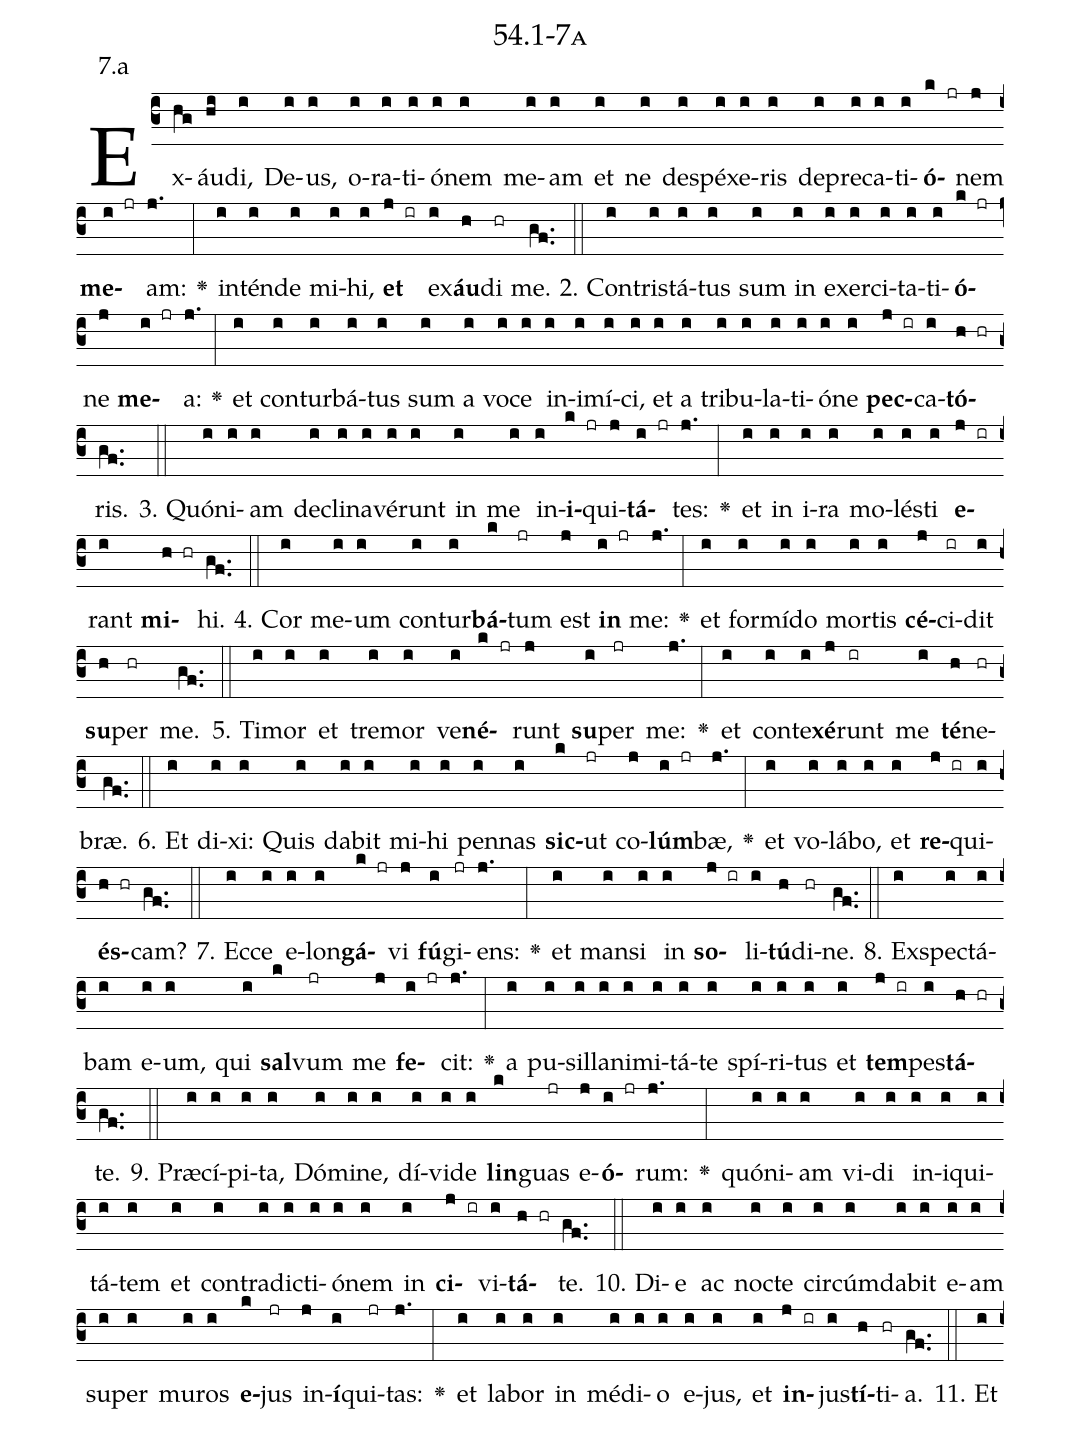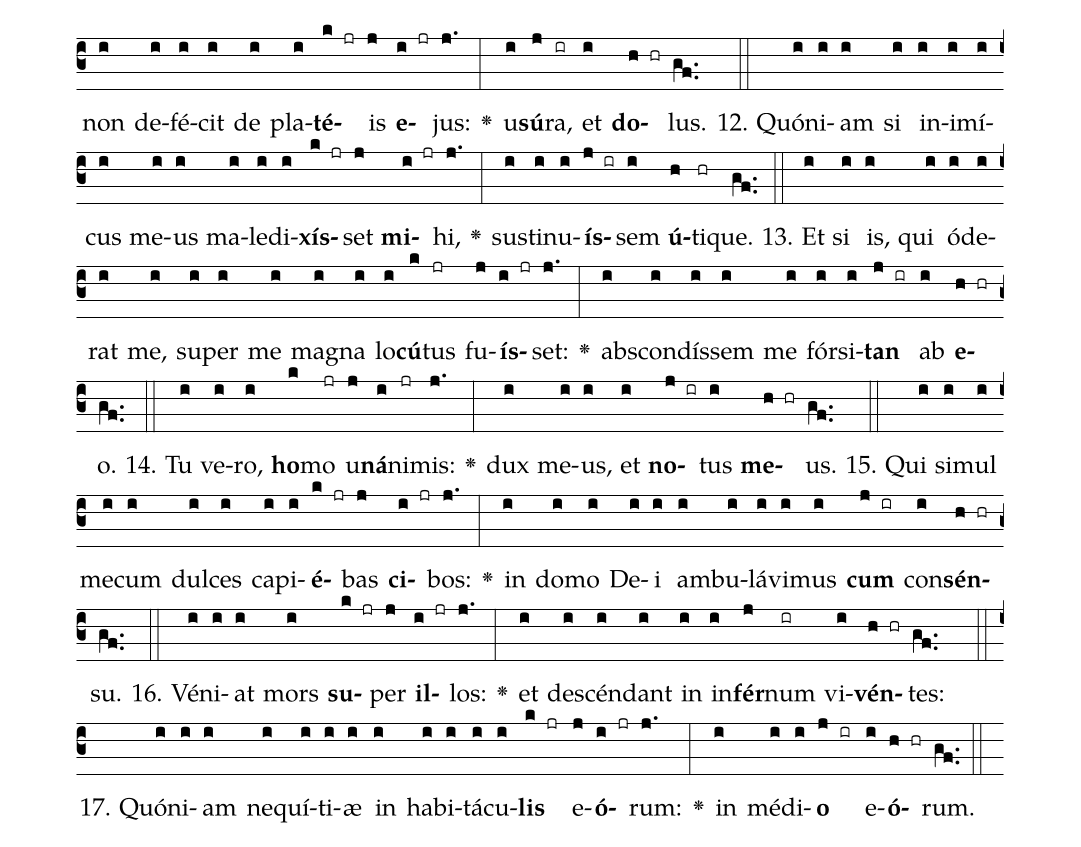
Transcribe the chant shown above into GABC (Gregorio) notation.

name: 54.1-7a;
annotation: 7.a;
%%
(c3)Ex(hg)áu(hi)di,(i) De(i)us,(i) o(i)ra(i)ti(i)ó(i)nem(i) me(i)am(i) et(i) ne(i) de(i)spé(i)xe(i)ris(i) de(i)pre(i)ca(i)ti(i)<b>ó</b>(k jr)nem(j) <b>me</b>(i jr)am:(j.) <v>\greheightstar</v>(:) in(i)tén(i)de(i) mi(i)hi,(i) <b>et</b>(j ir) ex(i)<b>áu</b>(h)di(hr) me.(gf..) (::)
2. Con(i)tris(i)tá(i)tus(i) sum(i) in(i) ex(i)er(i)ci(i)ta(i)ti(i)<b>ó</b>(k jr)ne(j) <b>me</b>(i jr)a:(j.) <v>\greheightstar</v>(:) et(i) con(i)tur(i)bá(i)tus(i) sum(i) a(i) vo(i)ce(i) in(i)i(i)mí(i)ci,(i) et(i) a(i) tri(i)bu(i)la(i)ti(i)ó(i)ne(i) <b>pec</b>(j ir)ca(i)<b>tó</b>(h hr)ris.(gf..) (::)
3. Quón(i)i(i)am(i) de(i)cli(i)na(i)vé(i)runt(i) in(i) me(i) in(i)<b>i</b>(k jr)qui(j)<b>tá</b>(i jr)tes:(j.) <v>\greheightstar</v>(:) et(i) in(i) i(i)ra(i) mo(i)lés(i)ti(i) <b>e</b>(j ir)rant(i) <b>mi</b>(h hr)hi.(gf..) (::)
4. Cor(i) me(i)um(i) con(i)tur(i)<b>bá</b>(k)tum(jr) est(j) <b>in</b>(i jr) me:(j.) <v>\greheightstar</v>(:) et(i) for(i)mí(i)do(i) mor(i)tis(i) <b>cé</b>(j)ci(ir)dit(i) <b>su</b>(h)per(hr) me.(gf..) (::)
5. Ti(i)mor(i) et(i) tre(i)mor(i) ve(i)<b>né</b>(k jr)runt(j) <b>su</b>(i)per(jr) me:(j.) <v>\greheightstar</v>(:) et(i) con(i)te(i)<b>xé</b>(j)runt(ir) me(i) <b>té</b>(h)ne(hr)bræ.(gf..) (::)
6. Et(i) di(i)xi:(i) Quis(i) da(i)bit(i) mi(i)hi(i) pen(i)nas(i) <b>sic</b>(k)ut(jr) co(j)<b>lúm</b>(i jr)bæ,(j.) <v>\greheightstar</v>(:) et(i) vo(i)lá(i)bo,(i) et(i) <b>re</b>(j ir)qui(i)<b>és</b>(h hr)cam?(gf..) (::)
7. Ec(i)ce(i) e(i)lon(i)<b>gá</b>(k jr)vi(j) <b>fú</b>(i)gi(jr)ens:(j.) <v>\greheightstar</v>(:) et(i) man(i)si(i) in(i) <b>so</b>(j ir)li(i)<b>tú</b>(h)di(hr)ne.(gf..) (::)
8. Ex(i)spec(i)tá(i)bam(i) e(i)um,(i) qui(i) <b>sal</b>(k)vum(jr) me(j) <b>fe</b>(i jr)cit:(j.) <v>\greheightstar</v>(:) a(i) pu(i)sil(i)la(i)ni(i)mi(i)tá(i)te(i) spí(i)ri(i)tus(i) et(i) <b>tem</b>(j ir)pes(i)<b>tá</b>(h hr)te.(gf..) (::)
9. Præ(i)cí(i)pi(i)ta,(i) Dó(i)mi(i)ne,(i) dí(i)vi(i)de(i) <b>lin</b>(k)guas(jr) e(j)<b>ó</b>(i jr)rum:(j.) <v>\greheightstar</v>(:) quón(i)i(i)am(i) vi(i)di(i) in(i)i(i)qui(i)tá(i)tem(i) et(i) con(i)tra(i)dic(i)ti(i)ó(i)nem(i) in(i) <b>ci</b>(j ir)vi(i)<b>tá</b>(h hr)te.(gf..) (::)
10. Di(i)e(i) ac(i) noc(i)te(i) cir(i)cúm(i)da(i)bit(i) e(i)am(i) su(i)per(i) mu(i)ros(i) <b>e</b>(k)jus(jr) in(j)<b>í</b>(i)qui(jr)tas:(j.) <v>\greheightstar</v>(:) et(i) la(i)bor(i) in(i) mé(i)di(i)o(i) e(i)jus,(i) et(i) <b>in</b>(j ir)jus(i)<b>tí</b>(h)ti(hr)a.(gf..) (::)
11. Et(i) non(i) de(i)fé(i)cit(i) de(i) pla(i)<b>té</b>(k jr)is(j) <b>e</b>(i jr)jus:(j.) <v>\greheightstar</v>(:) u(i)<b>sú</b>(j)ra,(ir) et(i) <b>do</b>(h hr)lus.(gf..) (::)
12. Quón(i)i(i)am(i) si(i) in(i)i(i)mí(i)cus(i) me(i)us(i) ma(i)le(i)di(i)<b>xís</b>(k jr)set(j) <b>mi</b>(i jr)hi,(j.) <v>\greheightstar</v>(:) sus(i)ti(i)nu(i)<b>ís</b>(j ir)sem(i) <b>ú</b>(h)ti(hr)que.(gf..) (::)
13. Et(i) si(i) is,(i) qui(i) ó(i)de(i)rat(i) me,(i) su(i)per(i) me(i) ma(i)gna(i) lo(i)<b>cú</b>(k)tus(jr) fu(j)<b>ís</b>(i jr)set:(j.) <v>\greheightstar</v>(:) abs(i)con(i)dís(i)sem(i) me(i) fór(i)si(i)<b>tan</b>(j ir) ab(i) <b>e</b>(h hr)o.(gf..) (::)
14. Tu(i) ve(i)ro,(i) <b>ho</b>(k)mo(jr) u(j)<b>ná</b>(i)ni(jr)mis:(j.) <v>\greheightstar</v>(:) dux(i) me(i)us,(i) et(i) <b>no</b>(j ir)tus(i) <b>me</b>(h hr)us.(gf..) (::)
15. Qui(i) si(i)mul(i) me(i)cum(i) dul(i)ces(i) ca(i)pi(i)<b>é</b>(k jr)bas(j) <b>ci</b>(i jr)bos:(j.) <v>\greheightstar</v>(:) in(i) do(i)mo(i) De(i)i(i) am(i)bu(i)lá(i)vi(i)mus(i) <b>cum</b>(j ir) con(i)<b>sén</b>(h hr)su.(gf..) (::)
16. Vé(i)ni(i)at(i) mors(i) <b>su</b>(k jr)per(j) <b>il</b>(i jr)los:(j.) <v>\greheightstar</v>(:) et(i) de(i)scén(i)dant(i) in(i) in(i)<b>fér</b>(j)num(ir) vi(i)<b>vén</b>(h hr)tes:(gf..) (::)
17. Quón(i)i(i)am(i) ne(i)quí(i)ti(i)æ(i) in(i) ha(i)bi(i)tá(i)cu(i)<b>lis</b>(k jr) e(j)<b>ó</b>(i jr)rum:(j.) <v>\greheightstar</v>(:) in(i) mé(i)di(i)<b>o</b>(j ir) e(i)<b>ó</b>(h hr)rum.(gf..) (::)
